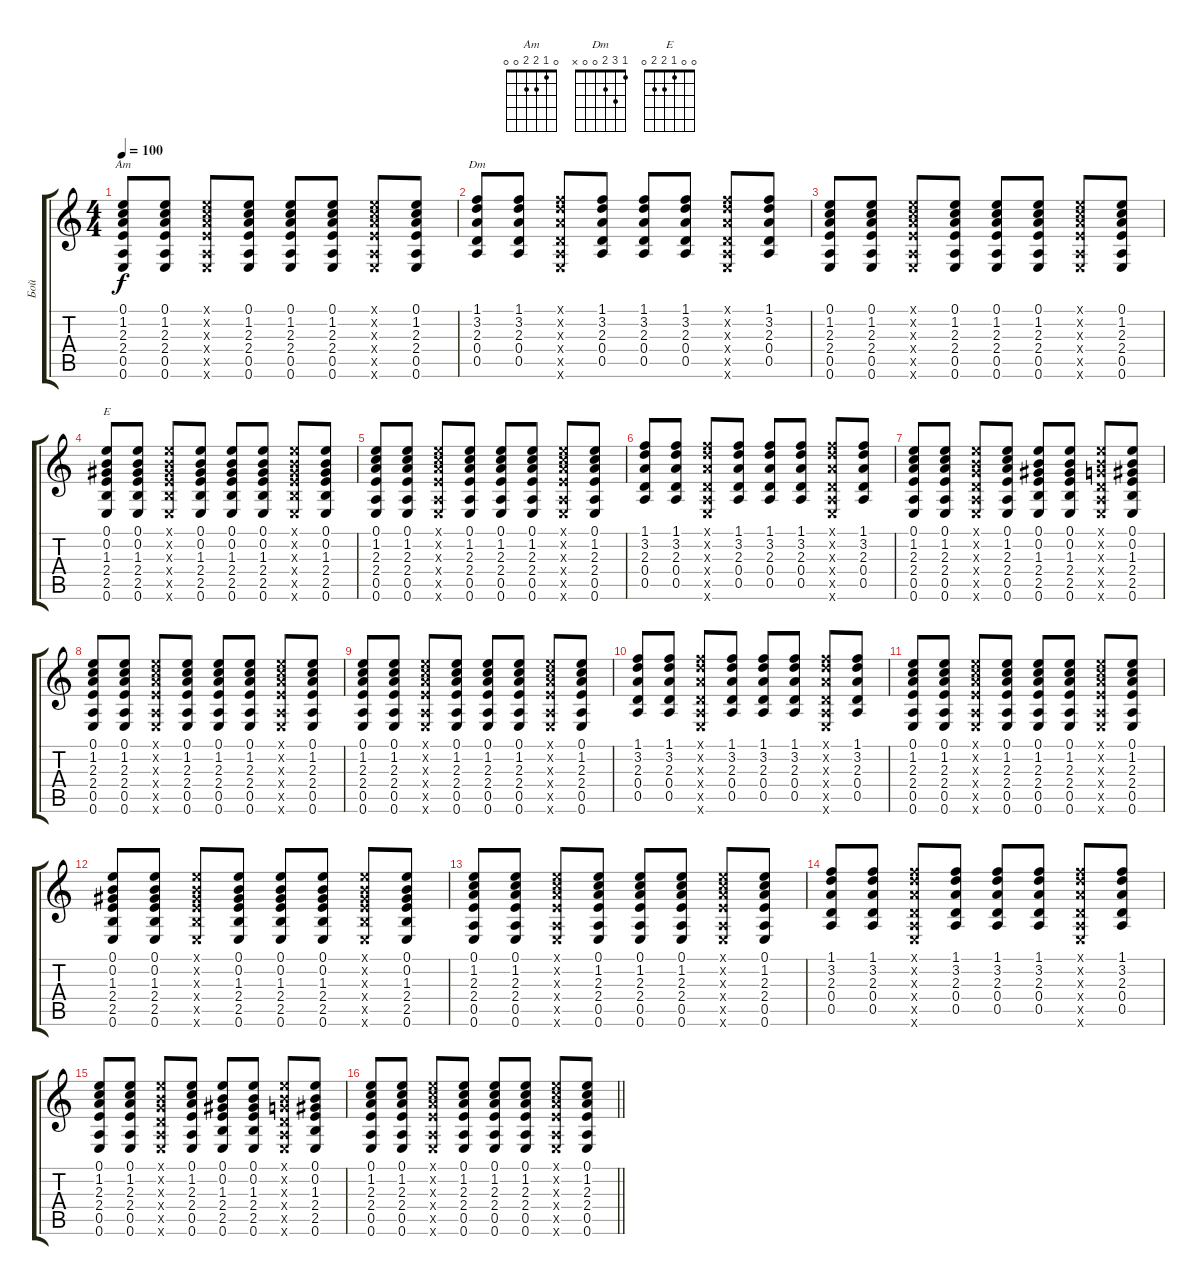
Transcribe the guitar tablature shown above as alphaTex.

\track ("Бой" "Бой") {instrument acousticguitarsteel}
\staff {score tabs}
\tuning (E4 B3 G3 D3 A2 E2) {hide}
\chord ("Am" 0 1 2 2 0 0)
\chord ("Dm" 1 3 2 0 0 x)
\chord ("E" 0 0 1 2 2 0)
\ts (4 4)
\tempo 100
\clef g2
\ks c
(0.1 1.2 2.3 2.4 0.5 0.6).8{ch "Am" dy f} (0.1 1.2 2.3 2.4 0.5 0.6).8 (0.1{x} 1.2{x} 2.3{x} 2.4{x} 0.5{x} 0.6{x}).8 (0.1 1.2 2.3 2.4 0.5 0.6).8 (0.1 1.2 2.3 2.4 0.5 0.6).8 (0.1 1.2 2.3 2.4 0.5 0.6).8 (0.1{x} 1.2{x} 2.3{x} 2.4{x} 0.5{x} 0.6{x}).8 (0.1 1.2 2.3 2.4 0.5 0.6).8 |
(1.1 3.2 2.3 0.4 0.5).8{ch "Dm"} (1.1 3.2 2.3 0.4 0.5).8 (1.1{x} 3.2{x} 2.3{x} 0.4{x} 0.5{x} 0.6{x}).8 (1.1 3.2 2.3 0.4 0.5).8 (1.1 3.2 2.3 0.4 0.5).8 (1.1 3.2 2.3 0.4 0.5).8 (1.1{x} 3.2{x} 2.3{x} 0.4{x} 0.5{x} 0.6{x}).8 (1.1 3.2 2.3 0.4 0.5).8 |
(0.1 1.2 2.3 2.4 0.5 0.6).8 (0.1 1.2 2.3 2.4 0.5 0.6).8 (0.1{x} 1.2{x} 2.3{x} 2.4{x} 0.5{x} 0.6{x}).8 (0.1 1.2 2.3 2.4 0.5 0.6).8 (0.1 1.2 2.3 2.4 0.5 0.6).8 (0.1 1.2 2.3 2.4 0.5 0.6).8 (0.1{x} 1.2{x} 2.3{x} 2.4{x} 0.5{x} 0.6{x}).8 (0.1 1.2 2.3 2.4 0.5 0.6).8 |
(0.1 0.2 1.3 2.4 2.5 0.6).8{ch "E"} (0.1 0.2 1.3 2.4 2.5 0.6).8 (0.1{x} 0.2{x} 1.3{x} 2.4{x} 2.5{x} 0.6{x}).8 (0.1 0.2 1.3 2.4 2.5 0.6).8 (0.1 0.2 1.3 2.4 2.5 0.6).8 (0.1 0.2 1.3 2.4 2.5 0.6).8 (0.1{x} 0.2{x} 1.3{x} 2.4{x} 2.5{x} 0.6{x}).8 (0.1 0.2 1.3 2.4 2.5 0.6).8 |
(0.1 1.2 2.3 2.4 0.5 0.6).8 (0.1 1.2 2.3 2.4 0.5 0.6).8 (0.1{x} 1.2{x} 2.3{x} 2.4{x} 0.5{x} 0.6{x}).8 (0.1 1.2 2.3 2.4 0.5 0.6).8 (0.1 1.2 2.3 2.4 0.5 0.6).8 (0.1 1.2 2.3 2.4 0.5 0.6).8 (0.1{x} 1.2{x} 2.3{x} 2.4{x} 0.5{x} 0.6{x}).8 (0.1 1.2 2.3 2.4 0.5 0.6).8 |
(1.1 3.2 2.3 0.4 0.5).8 (1.1 3.2 2.3 0.4 0.5).8 (1.1{x} 3.2{x} 2.3{x} 0.4{x} 0.5{x} 0.6{x}).8 (1.1 3.2 2.3 0.4 0.5).8 (1.1 3.2 2.3 0.4 0.5).8 (1.1 3.2 2.3 0.4 0.5).8 (1.1{x} 3.2{x} 2.3{x} 0.4{x} 0.5{x} 0.6{x}).8 (1.1 3.2 2.3 0.4 0.5).8 |
(0.1 1.2 2.3 2.4 0.5 0.6).8 (0.1 1.2 2.3 2.4 0.5 0.6).8 (0.1{x} 0.2{x} 0.3{x} 0.4{x} 0.5{x} 0.6{x}).8 (0.1 1.2 2.3 2.4 0.5 0.6).8 (0.1 0.2 1.3 2.4 2.5 0.6).8 (0.1 0.2 1.3 2.4 2.5 0.6).8 (0.1{x} 0.2{x} 0.3{x} 0.4{x} 0.5{x} 0.6{x}).8 (0.1 0.2 1.3 2.4 2.5 0.6).8 |
(0.1 1.2 2.3 2.4 0.5 0.6).8 (0.1 1.2 2.3 2.4 0.5 0.6).8 (0.1{x} 1.2{x} 2.3{x} 2.4{x} 0.5{x} 0.6{x}).8 (0.1 1.2 2.3 2.4 0.5 0.6).8 (0.1 1.2 2.3 2.4 0.5 0.6).8 (0.1 1.2 2.3 2.4 0.5 0.6).8 (0.1{x} 1.2{x} 2.3{x} 2.4{x} 0.5{x} 0.6{x}).8 (0.1 1.2 2.3 2.4 0.5 0.6).8 |
(0.1 1.2 2.3 2.4 0.5 0.6).8 (0.1 1.2 2.3 2.4 0.5 0.6).8 (0.1{x} 1.2{x} 2.3{x} 2.4{x} 0.5{x} 0.6{x}).8 (0.1 1.2 2.3 2.4 0.5 0.6).8 (0.1 1.2 2.3 2.4 0.5 0.6).8 (0.1 1.2 2.3 2.4 0.5 0.6).8 (0.1{x} 1.2{x} 2.3{x} 2.4{x} 0.5{x} 0.6{x}).8 (0.1 1.2 2.3 2.4 0.5 0.6).8 |
(1.1 3.2 2.3 0.4 0.5).8 (1.1 3.2 2.3 0.4 0.5).8 (1.1{x} 3.2{x} 2.3{x} 0.4{x} 0.5{x} 0.6{x}).8 (1.1 3.2 2.3 0.4 0.5).8 (1.1 3.2 2.3 0.4 0.5).8 (1.1 3.2 2.3 0.4 0.5).8 (1.1{x} 3.2{x} 2.3{x} 0.4{x} 0.5{x} 0.6{x}).8 (1.1 3.2 2.3 0.4 0.5).8 |
(0.1 1.2 2.3 2.4 0.5 0.6).8 (0.1 1.2 2.3 2.4 0.5 0.6).8 (0.1{x} 1.2{x} 2.3{x} 2.4{x} 0.5{x} 0.6{x}).8 (0.1 1.2 2.3 2.4 0.5 0.6).8 (0.1 1.2 2.3 2.4 0.5 0.6).8 (0.1 1.2 2.3 2.4 0.5 0.6).8 (0.1{x} 1.2{x} 2.3{x} 2.4{x} 0.5{x} 0.6{x}).8 (0.1 1.2 2.3 2.4 0.5 0.6).8 |
(0.1 0.2 1.3 2.4 2.5 0.6).8 (0.1 0.2 1.3 2.4 2.5 0.6).8 (0.1{x} 0.2{x} 1.3{x} 2.4{x} 2.5{x} 0.6{x}).8 (0.1 0.2 1.3 2.4 2.5 0.6).8 (0.1 0.2 1.3 2.4 2.5 0.6).8 (0.1 0.2 1.3 2.4 2.5 0.6).8 (0.1{x} 0.2{x} 1.3{x} 2.4{x} 2.5{x} 0.6{x}).8 (0.1 0.2 1.3 2.4 2.5 0.6).8 |
(0.1 1.2 2.3 2.4 0.5 0.6).8 (0.1 1.2 2.3 2.4 0.5 0.6).8 (0.1{x} 1.2{x} 2.3{x} 2.4{x} 0.5{x} 0.6{x}).8 (0.1 1.2 2.3 2.4 0.5 0.6).8 (0.1 1.2 2.3 2.4 0.5 0.6).8 (0.1 1.2 2.3 2.4 0.5 0.6).8 (0.1{x} 1.2{x} 2.3{x} 2.4{x} 0.5{x} 0.6{x}).8 (0.1 1.2 2.3 2.4 0.5 0.6).8 |
(1.1 3.2 2.3 0.4 0.5).8 (1.1 3.2 2.3 0.4 0.5).8 (1.1{x} 3.2{x} 2.3{x} 0.4{x} 0.5{x} 0.6{x}).8 (1.1 3.2 2.3 0.4 0.5).8 (1.1 3.2 2.3 0.4 0.5).8 (1.1 3.2 2.3 0.4 0.5).8 (1.1{x} 3.2{x} 2.3{x} 0.4{x} 0.5{x} 0.6{x}).8 (1.1 3.2 2.3 0.4 0.5).8 |
(0.1 1.2 2.3 2.4 0.5 0.6).8 (0.1 1.2 2.3 2.4 0.5 0.6).8 (0.1{x} 0.2{x} 0.3{x} 0.4{x} 0.5{x} 0.6{x}).8 (0.1 1.2 2.3 2.4 0.5 0.6).8 (0.1 0.2 1.3 2.4 2.5 0.6).8 (0.1 0.2 1.3 2.4 2.5 0.6).8 (0.1{x} 0.2{x} 0.3{x} 0.4{x} 0.5{x} 0.6{x}).8 (0.1 0.2 1.3 2.4 2.5 0.6).8 |
\barLineRight lightlight
(0.1 1.2 2.3 2.4 0.5 0.6).8 (0.1 1.2 2.3 2.4 0.5 0.6).8 (0.1{x} 1.2{x} 2.3{x} 2.4{x} 0.5{x} 0.6{x}).8 (0.1 1.2 2.3 2.4 0.5 0.6).8 (0.1 1.2 2.3 2.4 0.5 0.6).8 (0.1 1.2 2.3 2.4 0.5 0.6).8 (0.1{x} 1.2{x} 2.3{x} 2.4{x} 0.5{x} 0.6{x}).8 (0.1 1.2 2.3 2.4 0.5 0.6).8
